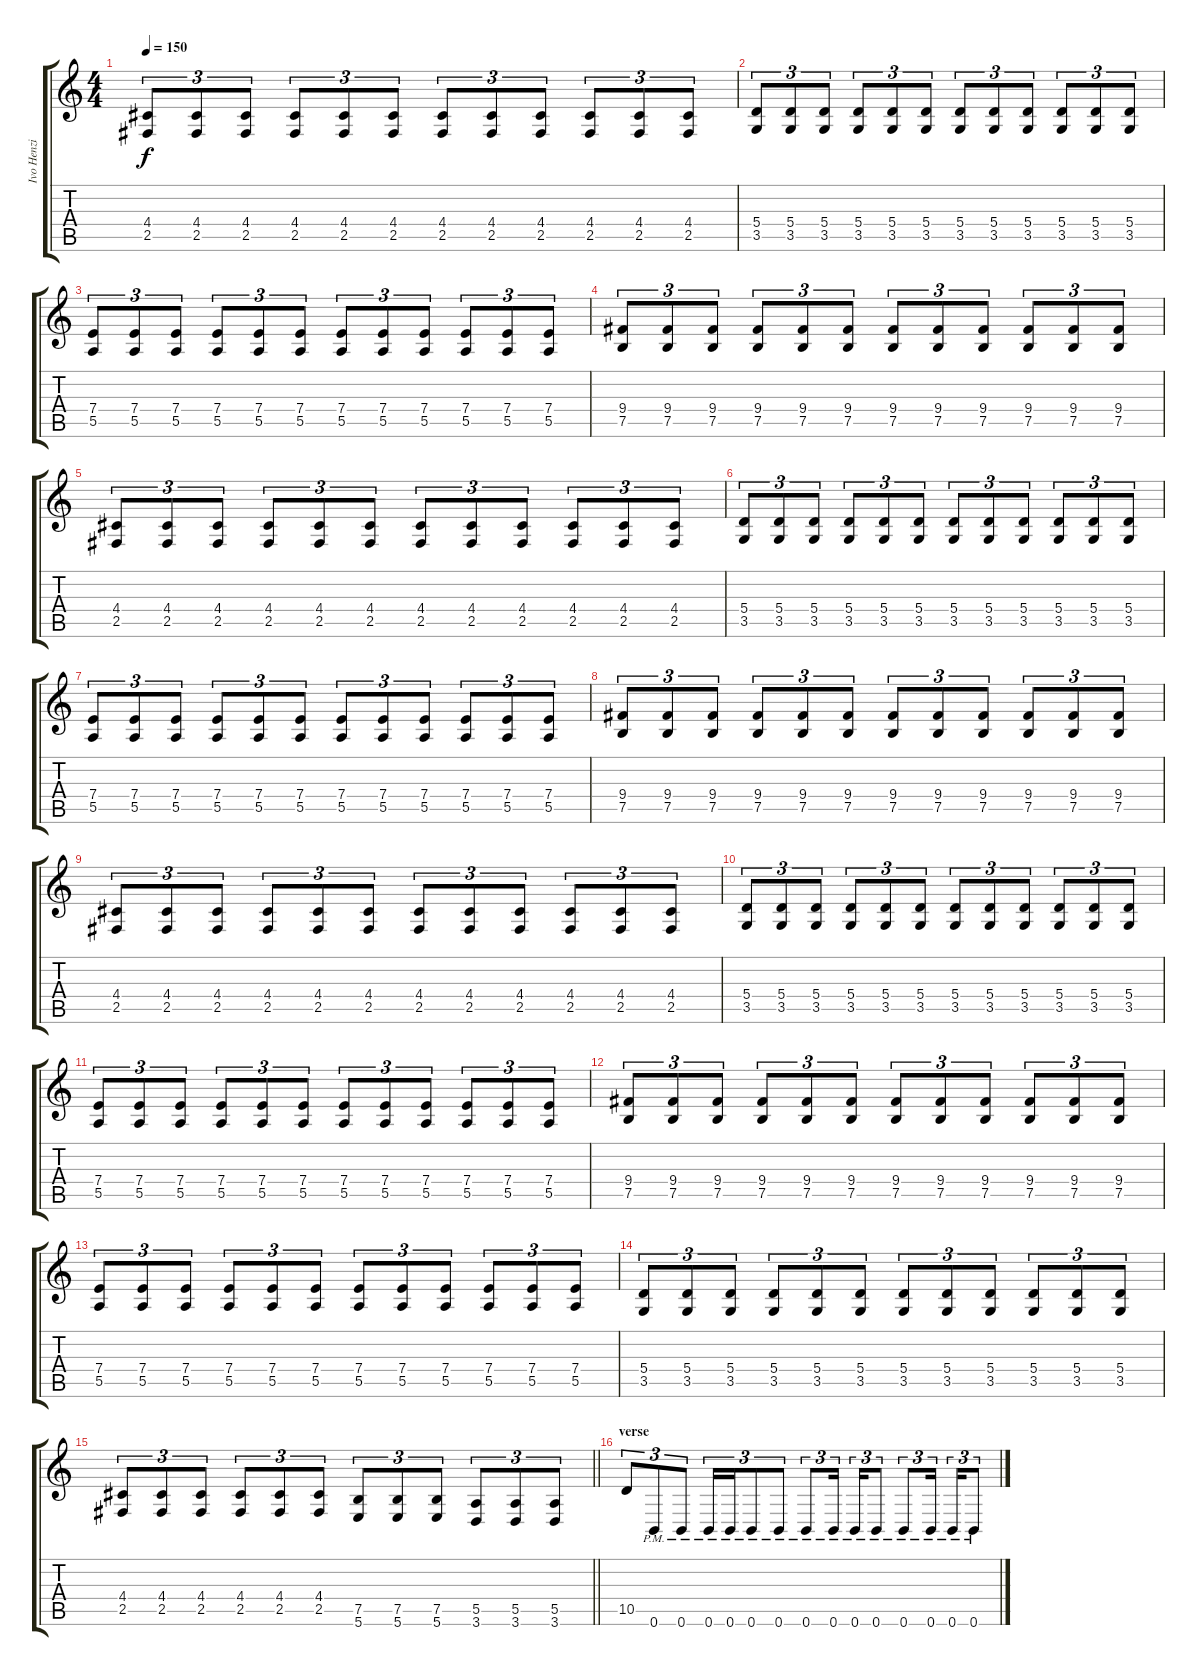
\track ("Ivo Henzi" "Ivo Henzi") {instrument distortionguitar}
\staff {score tabs}
\tuning (B3 Gb3 D3 A2 E2 B1) {hide}
\ts (4 4)
\tempo 150
\clef g2
\ks c
(4.4 2.5).8{tu (3 2) dy f} (4.4 2.5).8{tu (3 2)} (4.4 2.5).8{tu (3 2)} (4.4 2.5).8{tu (3 2)} (4.4 2.5).8{tu (3 2)} (4.4 2.5).8{tu (3 2)} (4.4 2.5).8{tu (3 2)} (4.4 2.5).8{tu (3 2)} (4.4 2.5).8{tu (3 2)} (4.4 2.5).8{tu (3 2)} (4.4 2.5).8{tu (3 2)} (4.4 2.5).8{tu (3 2)} |
(5.4 3.5).8{tu (3 2)} (5.4 3.5).8{tu (3 2)} (5.4 3.5).8{tu (3 2)} (5.4 3.5).8{tu (3 2)} (5.4 3.5).8{tu (3 2)} (5.4 3.5).8{tu (3 2)} (5.4 3.5).8{tu (3 2)} (5.4 3.5).8{tu (3 2)} (5.4 3.5).8{tu (3 2)} (5.4 3.5).8{tu (3 2)} (5.4 3.5).8{tu (3 2)} (5.4 3.5).8{tu (3 2)} |
(7.4 5.5).8{tu (3 2)} (7.4 5.5).8{tu (3 2)} (7.4 5.5).8{tu (3 2)} (7.4 5.5).8{tu (3 2)} (7.4 5.5).8{tu (3 2)} (7.4 5.5).8{tu (3 2)} (7.4 5.5).8{tu (3 2)} (7.4 5.5).8{tu (3 2)} (7.4 5.5).8{tu (3 2)} (7.4 5.5).8{tu (3 2)} (7.4 5.5).8{tu (3 2)} (7.4 5.5).8{tu (3 2)} |
(9.4 7.5).8{tu (3 2)} (9.4 7.5).8{tu (3 2)} (9.4 7.5).8{tu (3 2)} (9.4 7.5).8{tu (3 2)} (9.4 7.5).8{tu (3 2)} (9.4 7.5).8{tu (3 2)} (9.4 7.5).8{tu (3 2)} (9.4 7.5).8{tu (3 2)} (9.4 7.5).8{tu (3 2)} (9.4 7.5).8{tu (3 2)} (9.4 7.5).8{tu (3 2)} (9.4 7.5).8{tu (3 2)} |
(4.4 2.5).8{tu (3 2)} (4.4 2.5).8{tu (3 2)} (4.4 2.5).8{tu (3 2)} (4.4 2.5).8{tu (3 2)} (4.4 2.5).8{tu (3 2)} (4.4 2.5).8{tu (3 2)} (4.4 2.5).8{tu (3 2)} (4.4 2.5).8{tu (3 2)} (4.4 2.5).8{tu (3 2)} (4.4 2.5).8{tu (3 2)} (4.4 2.5).8{tu (3 2)} (4.4 2.5).8{tu (3 2)} |
(5.4 3.5).8{tu (3 2)} (5.4 3.5).8{tu (3 2)} (5.4 3.5).8{tu (3 2)} (5.4 3.5).8{tu (3 2)} (5.4 3.5).8{tu (3 2)} (5.4 3.5).8{tu (3 2)} (5.4 3.5).8{tu (3 2)} (5.4 3.5).8{tu (3 2)} (5.4 3.5).8{tu (3 2)} (5.4 3.5).8{tu (3 2)} (5.4 3.5).8{tu (3 2)} (5.4 3.5).8{tu (3 2)} |
(7.4 5.5).8{tu (3 2)} (7.4 5.5).8{tu (3 2)} (7.4 5.5).8{tu (3 2)} (7.4 5.5).8{tu (3 2)} (7.4 5.5).8{tu (3 2)} (7.4 5.5).8{tu (3 2)} (7.4 5.5).8{tu (3 2)} (7.4 5.5).8{tu (3 2)} (7.4 5.5).8{tu (3 2)} (7.4 5.5).8{tu (3 2)} (7.4 5.5).8{tu (3 2)} (7.4 5.5).8{tu (3 2)} |
(9.4 7.5).8{tu (3 2)} (9.4 7.5).8{tu (3 2)} (9.4 7.5).8{tu (3 2)} (9.4 7.5).8{tu (3 2)} (9.4 7.5).8{tu (3 2)} (9.4 7.5).8{tu (3 2)} (9.4 7.5).8{tu (3 2)} (9.4 7.5).8{tu (3 2)} (9.4 7.5).8{tu (3 2)} (9.4 7.5).8{tu (3 2)} (9.4 7.5).8{tu (3 2)} (9.4 7.5).8{tu (3 2)} |
(4.4 2.5).8{tu (3 2)} (4.4 2.5).8{tu (3 2)} (4.4 2.5).8{tu (3 2)} (4.4 2.5).8{tu (3 2)} (4.4 2.5).8{tu (3 2)} (4.4 2.5).8{tu (3 2)} (4.4 2.5).8{tu (3 2)} (4.4 2.5).8{tu (3 2)} (4.4 2.5).8{tu (3 2)} (4.4 2.5).8{tu (3 2)} (4.4 2.5).8{tu (3 2)} (4.4 2.5).8{tu (3 2)} |
(5.4 3.5).8{tu (3 2)} (5.4 3.5).8{tu (3 2)} (5.4 3.5).8{tu (3 2)} (5.4 3.5).8{tu (3 2)} (5.4 3.5).8{tu (3 2)} (5.4 3.5).8{tu (3 2)} (5.4 3.5).8{tu (3 2)} (5.4 3.5).8{tu (3 2)} (5.4 3.5).8{tu (3 2)} (5.4 3.5).8{tu (3 2)} (5.4 3.5).8{tu (3 2)} (5.4 3.5).8{tu (3 2)} |
(7.4 5.5).8{tu (3 2)} (7.4 5.5).8{tu (3 2)} (7.4 5.5).8{tu (3 2)} (7.4 5.5).8{tu (3 2)} (7.4 5.5).8{tu (3 2)} (7.4 5.5).8{tu (3 2)} (7.4 5.5).8{tu (3 2)} (7.4 5.5).8{tu (3 2)} (7.4 5.5).8{tu (3 2)} (7.4 5.5).8{tu (3 2)} (7.4 5.5).8{tu (3 2)} (7.4 5.5).8{tu (3 2)} |
(9.4 7.5).8{tu (3 2)} (9.4 7.5).8{tu (3 2)} (9.4 7.5).8{tu (3 2)} (9.4 7.5).8{tu (3 2)} (9.4 7.5).8{tu (3 2)} (9.4 7.5).8{tu (3 2)} (9.4 7.5).8{tu (3 2)} (9.4 7.5).8{tu (3 2)} (9.4 7.5).8{tu (3 2)} (9.4 7.5).8{tu (3 2)} (9.4 7.5).8{tu (3 2)} (9.4 7.5).8{tu (3 2)} |
(7.4 5.5).8{tu (3 2)} (7.4 5.5).8{tu (3 2)} (7.4 5.5).8{tu (3 2)} (7.4 5.5).8{tu (3 2)} (7.4 5.5).8{tu (3 2)} (7.4 5.5).8{tu (3 2)} (7.4 5.5).8{tu (3 2)} (7.4 5.5).8{tu (3 2)} (7.4 5.5).8{tu (3 2)} (7.4 5.5).8{tu (3 2)} (7.4 5.5).8{tu (3 2)} (7.4 5.5).8{tu (3 2)} |
(5.4 3.5).8{tu (3 2)} (5.4 3.5).8{tu (3 2)} (5.4 3.5).8{tu (3 2)} (5.4 3.5).8{tu (3 2)} (5.4 3.5).8{tu (3 2)} (5.4 3.5).8{tu (3 2)} (5.4 3.5).8{tu (3 2)} (5.4 3.5).8{tu (3 2)} (5.4 3.5).8{tu (3 2)} (5.4 3.5).8{tu (3 2)} (5.4 3.5).8{tu (3 2)} (5.4 3.5).8{tu (3 2)} |
\barLineRight lightlight
(4.4 2.5).8{tu (3 2)} (4.4 2.5).8{tu (3 2)} (4.4 2.5).8{tu (3 2)} (4.4 2.5).8{tu (3 2)} (4.4 2.5).8{tu (3 2)} (4.4 2.5).8{tu (3 2)} (7.5 5.6).8{tu (3 2)} (7.5 5.6).8{tu (3 2)} (7.5 5.6).8{tu (3 2)} (5.5 3.6).8{tu (3 2)} (5.5 3.6).8{tu (3 2)} (5.5 3.6).8{tu (3 2)} |
\section ("" "verse")
10.5.8{tu (3 2)} 0.6{pm}.8{tu (3 2)} 0.6{pm}.8{tu (3 2)} 0.6{pm}.16{tu (3 2)} 0.6{pm}.16{tu (3 2)} 0.6{pm}.8{tu (3 2)} 0.6{pm}.8{tu (3 2)} 0.6{pm}.8{tu (3 2)} 0.6{pm}.16{tu (3 2) beam splitsecondary} 0.6{pm}.16{tu (3 2)} 0.6{pm}.8{tu (3 2)} 0.6{pm}.8{tu (3 2)} 0.6{pm}.16{tu (3 2) beam splitsecondary} 0.6{pm}.16{tu (3 2)} 0.6{pm}.8{tu (3 2)}
